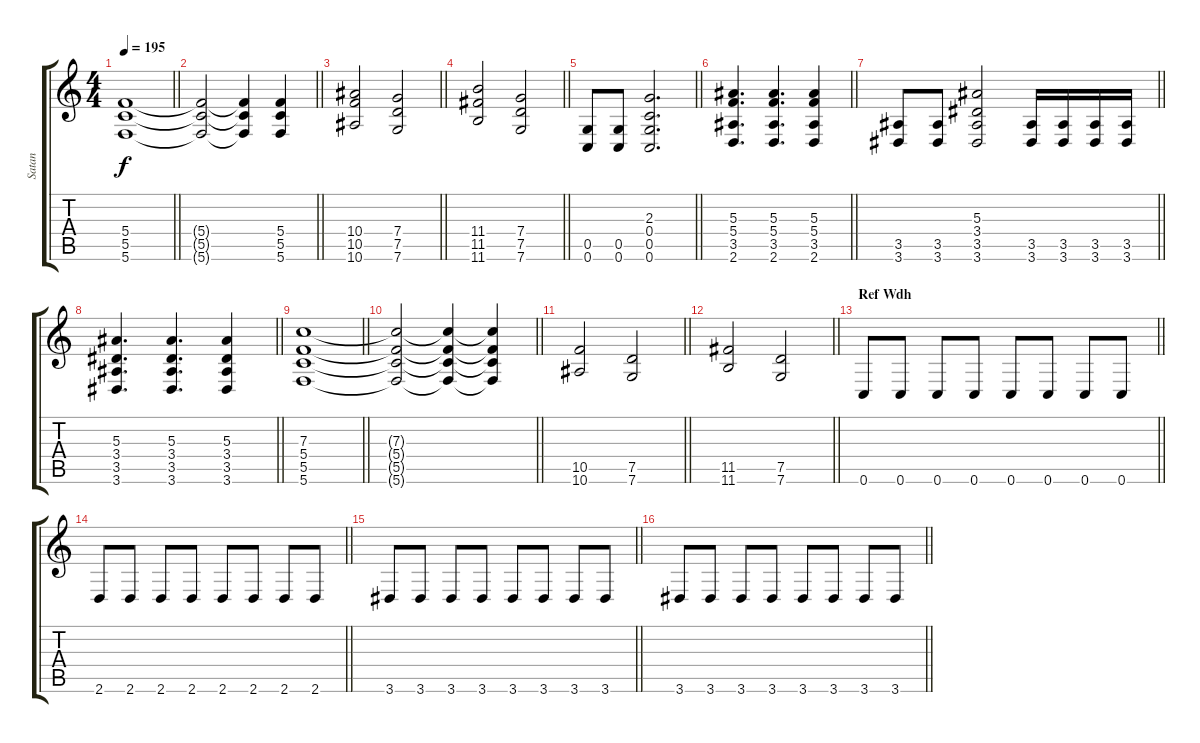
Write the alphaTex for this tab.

\track ("Satan" "Satan") {instrument distortionguitar}
\staff {score tabs}
\tuning (D4 A3 F3 C3 G2 C2) {hide}
\ts (4 4)
\tempo 195
\clef g2
\barLineRight lightlight
\ks c
(5.4 5.5 5.6).1{dy f} |
\barLineRight lightlight
(5.4{t} 5.5{t} 5.6{t}).2 (5.4{t} 5.5{t} 5.6{t}).4 (5.4 5.5 5.6).4 |
\barLineRight lightlight
(10.4 10.5 10.6).2 (7.4 7.5 7.6).2 |
\barLineRight lightlight
(11.4 11.5 11.6).2 (7.4 7.5 7.6).2 |
\barLineRight lightlight
(0.5 0.6).8 (0.5 0.6).8 (2.3 0.4 0.5 0.6).2{d} |
\barLineRight lightlight
(5.3 5.4 3.5 2.6).4{d} (5.3 5.4 3.5 2.6).4{d} (5.3 5.4 3.5 2.6).4 |
\barLineRight lightlight
(3.5 3.6).8 (3.5 3.6).8 (5.3 3.4 3.5 3.6).2 (3.5 3.6).16 (3.5 3.6).16 (3.5 3.6).16 (3.5 3.6).16 |
\barLineRight lightlight
(5.3 3.4 3.5 3.6).4{d} (5.3 3.4 3.5 3.6).4{d} (5.3 3.4 3.5 3.6).4 |
\barLineRight lightlight
(7.3 5.4 5.5 5.6).1 |
\barLineRight lightlight
(7.3{t} 5.4{t} 5.5{t} 5.6{t}).2 (7.3{t} 5.4{t} 5.5{t} 5.6{t}).4 (7.3{t} 5.4{t} 5.5{t} 5.6{t}).4 |
\barLineRight lightlight
(10.5 10.6).2 (7.5 7.6).2 |
\barLineRight lightlight
(11.5 11.6).2 (7.5 7.6).2 |
\section ("" "Ref Wdh")
\barLineRight lightlight
0.6.8 0.6.8 0.6.8 0.6.8 0.6.8 0.6.8 0.6.8 0.6.8 |
\barLineRight lightlight
2.6.8 2.6.8 2.6.8 2.6.8 2.6.8 2.6.8 2.6.8 2.6.8 |
\barLineRight lightlight
3.6.8 3.6.8 3.6.8 3.6.8 3.6.8 3.6.8 3.6.8 3.6.8 |
\barLineRight lightlight
3.6.8 3.6.8 3.6.8 3.6.8 3.6.8 3.6.8 3.6.8 3.6.8
